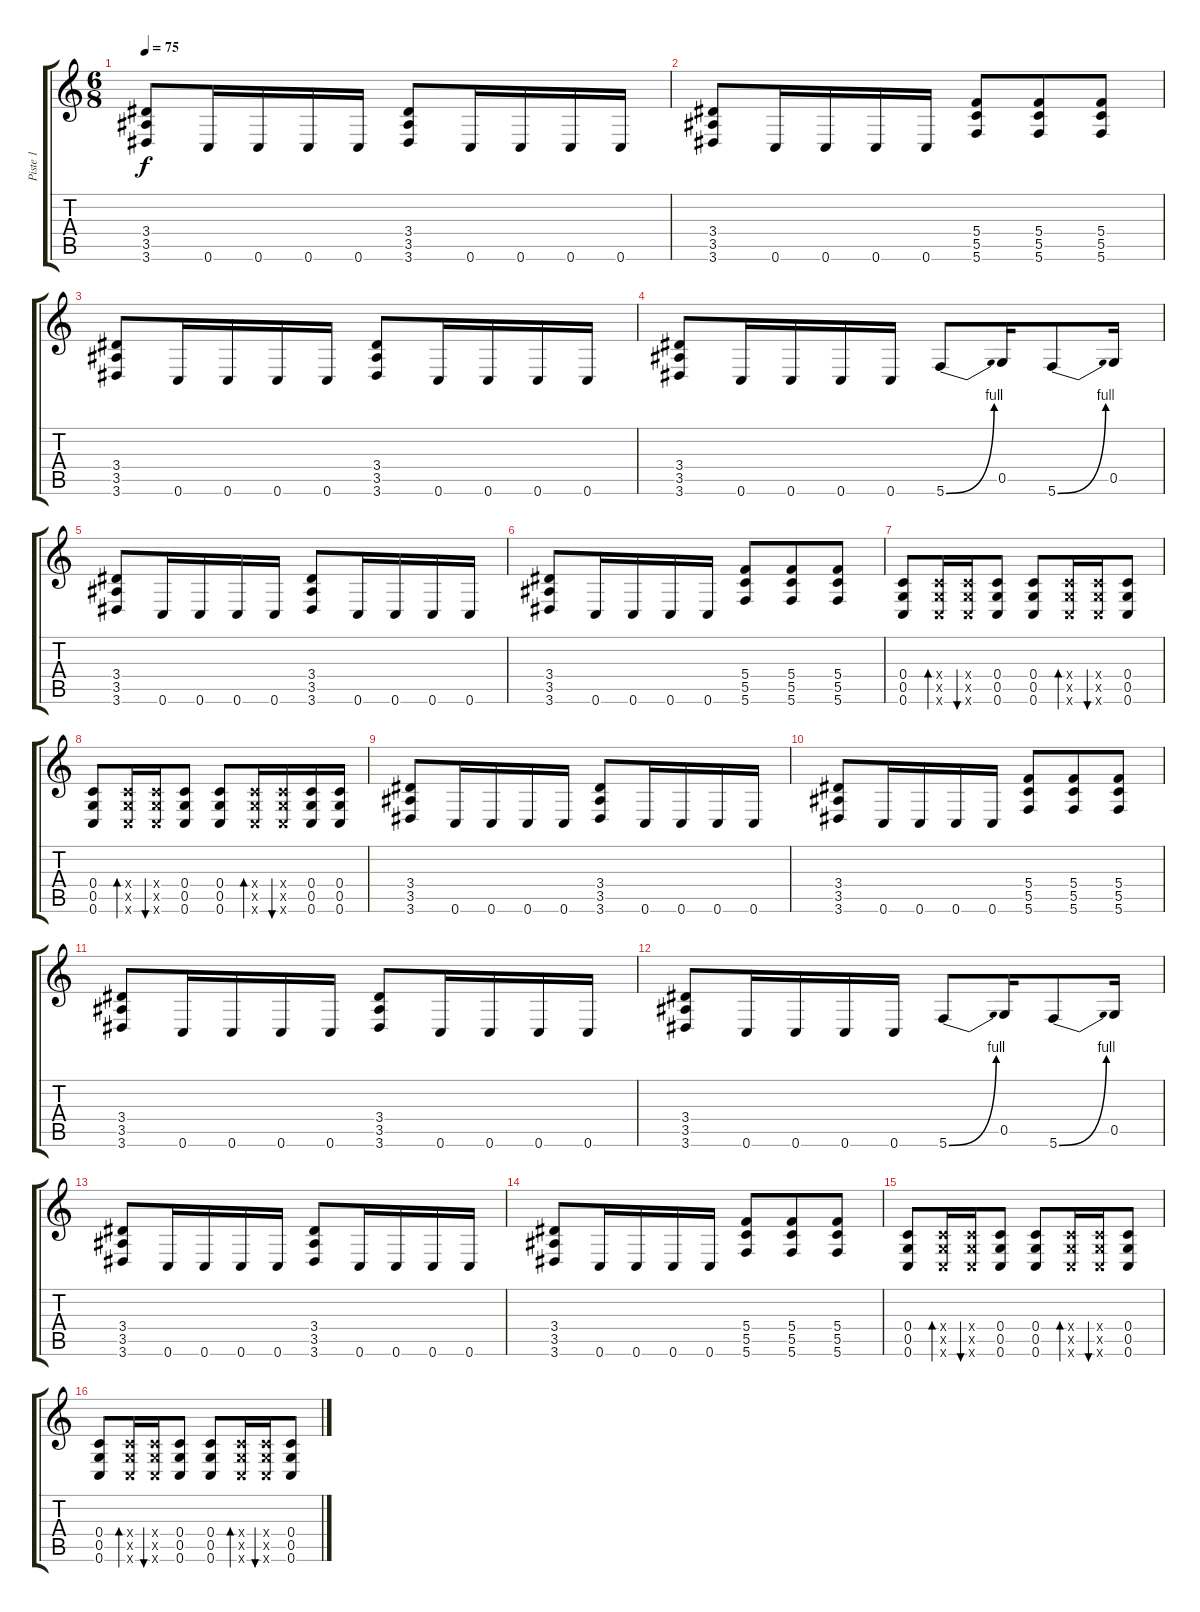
\track ("Piste 1" "Piste 1") {instrument acousticguitarsteel}
\staff {score tabs}
\tuning (D4 A3 F3 C3 G2 C2) {hide}
\ts (6 8)
\tempo 75
\clef g2
\ks c
(3.4 3.5 3.6).8{dy f} 0.6.16 0.6.16 0.6.16 0.6.16 (3.4 3.5 3.6).8 0.6.16 0.6.16 0.6.16 0.6.16 |
(3.4 3.5 3.6).8 0.6.16 0.6.16 0.6.16 0.6.16 (5.4 5.5 5.6).8 (5.4 5.5 5.6).8 (5.4 5.5 5.6).8 |
(3.4 3.5 3.6).8 0.6.16 0.6.16 0.6.16 0.6.16 (3.4 3.5 3.6).8 0.6.16 0.6.16 0.6.16 0.6.16 |
(3.4 3.5 3.6).8 0.6.16 0.6.16 0.6.16 0.6.16 5.6{be (bend 0 0 60 4)}.8 0.5.16 5.6{be (bend 0 0 60 4)}.8 0.5.16 |
(3.4 3.5 3.6).8 0.6.16 0.6.16 0.6.16 0.6.16 (3.4 3.5 3.6).8 0.6.16 0.6.16 0.6.16 0.6.16 |
(3.4 3.5 3.6).8 0.6.16 0.6.16 0.6.16 0.6.16 (5.4 5.5 5.6).8 (5.4 5.5 5.6).8 (5.4 5.5 5.6).8 |
(0.4 0.5 0.6).8 (0.4{x} 0.5{x} 0.6{x}).16{bd 60} (0.4{x} 0.5{x} 0.6{x}).16{bu 60} (0.4 0.5 0.6).8 (0.4 0.5 0.6).8 (0.4{x} 0.5{x} 0.6{x}).16{bd 60} (0.4{x} 0.5{x} 0.6{x}).16{bu 60} (0.4 0.5 0.6).8 |
(0.4 0.5 0.6).8 (0.4{x} 0.5{x} 0.6{x}).16{bd 60} (0.4{x} 0.5{x} 0.6{x}).16{bu 60} (0.4 0.5 0.6).8 (0.4 0.5 0.6).8 (0.4{x} 0.5{x} 0.6{x}).16{bd 60} (0.4{x} 0.5{x} 0.6{x}).16{bu 60} (0.4 0.5 0.6).16 (0.4 0.5 0.6).16 |
(3.4 3.5 3.6).8 0.6.16 0.6.16 0.6.16 0.6.16 (3.4 3.5 3.6).8 0.6.16 0.6.16 0.6.16 0.6.16 |
(3.4 3.5 3.6).8 0.6.16 0.6.16 0.6.16 0.6.16 (5.4 5.5 5.6).8 (5.4 5.5 5.6).8 (5.4 5.5 5.6).8 |
(3.4 3.5 3.6).8 0.6.16 0.6.16 0.6.16 0.6.16 (3.4 3.5 3.6).8 0.6.16 0.6.16 0.6.16 0.6.16 |
(3.4 3.5 3.6).8 0.6.16 0.6.16 0.6.16 0.6.16 5.6{be (bend 0 0 60 4)}.8 0.5.16 5.6{be (bend 0 0 60 4)}.8 0.5.16 |
(3.4 3.5 3.6).8 0.6.16 0.6.16 0.6.16 0.6.16 (3.4 3.5 3.6).8 0.6.16 0.6.16 0.6.16 0.6.16 |
(3.4 3.5 3.6).8 0.6.16 0.6.16 0.6.16 0.6.16 (5.4 5.5 5.6).8 (5.4 5.5 5.6).8 (5.4 5.5 5.6).8 |
(0.4 0.5 0.6).8 (0.4{x} 0.5{x} 0.6{x}).16{bd 60} (0.4{x} 0.5{x} 0.6{x}).16{bu 60} (0.4 0.5 0.6).8 (0.4 0.5 0.6).8 (0.4{x} 0.5{x} 0.6{x}).16{bd 60} (0.4{x} 0.5{x} 0.6{x}).16{bu 60} (0.4 0.5 0.6).8 |
(0.4 0.5 0.6).8 (0.4{x} 0.5{x} 0.6{x}).16{bd 60} (0.4{x} 0.5{x} 0.6{x}).16{bu 60} (0.4 0.5 0.6).8 (0.4 0.5 0.6).8 (0.4{x} 0.5{x} 0.6{x}).16{bd 60} (0.4{x} 0.5{x} 0.6{x}).16{bu 60} (0.4 0.5 0.6).8
